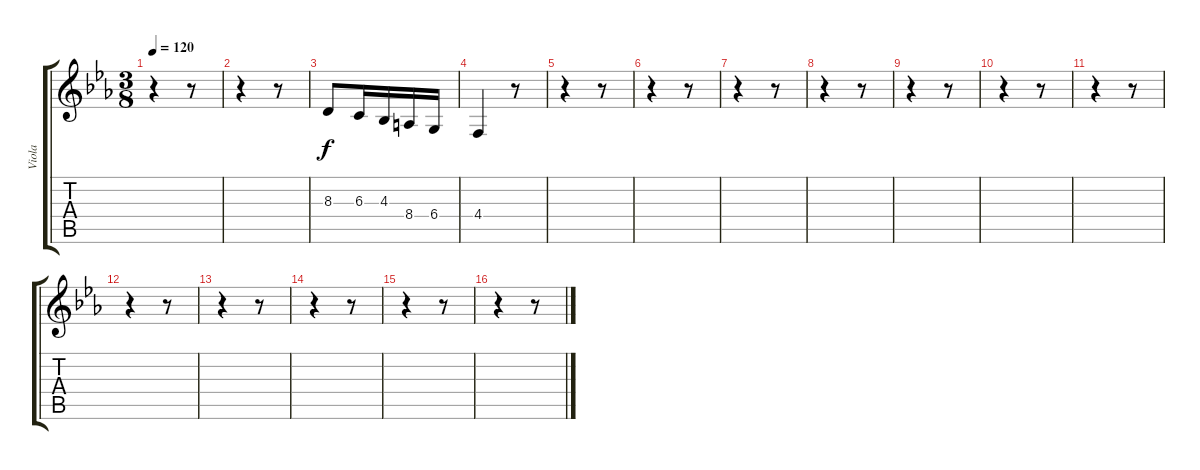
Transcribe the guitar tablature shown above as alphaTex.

\track ("Viola" "Viola") {instrument viola}
\staff {score tabs}
\tuning (Eb4 Bb3 Gb3 Db3 Ab2 Eb2) {hide}
\ts (3 8)
\tempo 120
\clef g2
\ks eb
r.4{dy f} r.8 |
r.4 r.8 |
8.3.8 6.3.16 4.3.16 8.4.16 6.4.16 |
4.4.4 r.8 |
r.4 r.8 |
r.4 r.8 |
r.4 r.8 |
r.4 r.8 |
r.4 r.8 |
r.4 r.8 |
r.4 r.8 |
r.4 r.8 |
r.4 r.8 |
r.4 r.8 |
r.4 r.8 |
r.4 r.8
